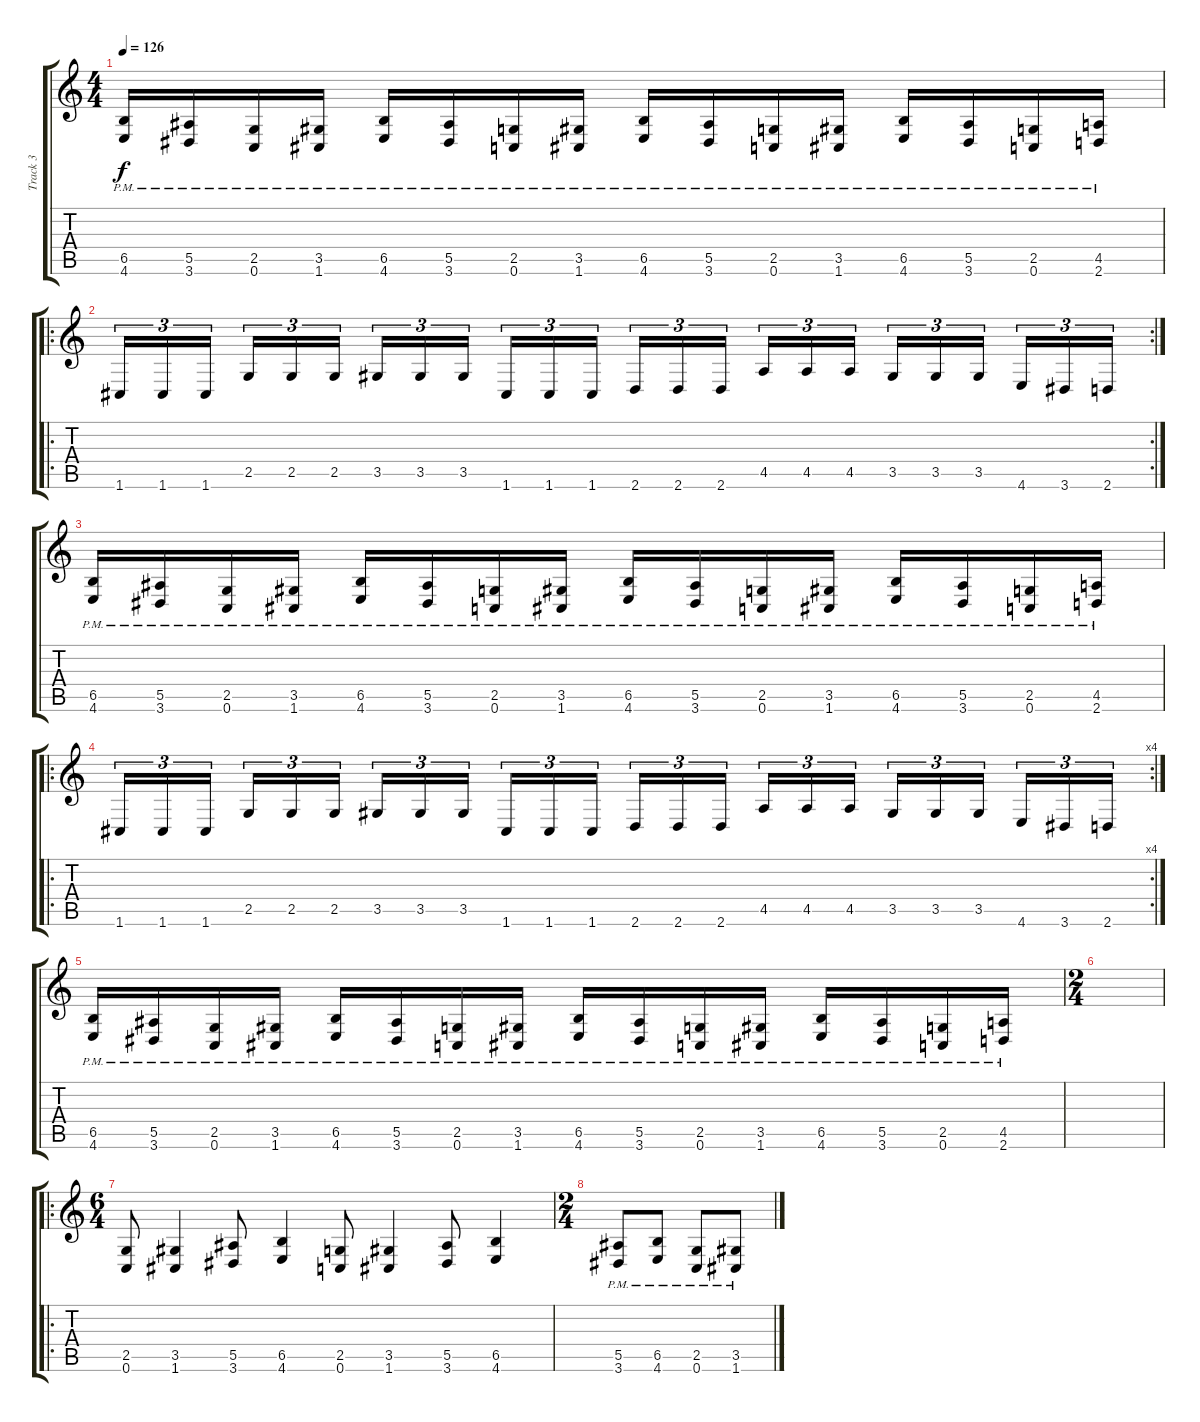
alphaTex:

\track ("Track 3" "Track 3") {instrument overdrivenguitar}
\staff {score tabs}
\tuning (C4 G3 Eb3 Bb2 F2 C2) {hide}
\ts (4 4)
\tempo 126
\clef g2
\ks c
(6.5{pm} 4.6{pm}).16{dy f} (5.5{pm} 3.6{pm}).16 (2.5{pm} 0.6{pm}).16 (3.5{pm} 1.6{pm}).16 (6.5{pm} 4.6{pm}).16 (5.5{pm} 3.6{pm}).16 (2.5{pm} 0.6{pm}).16 (3.5{pm} 1.6{pm}).16 (6.5{pm} 4.6{pm}).16 (5.5{pm} 3.6{pm}).16 (2.5{pm} 0.6{pm}).16 (3.5{pm} 1.6{pm}).16 (6.5{pm} 4.6{pm}).16 (5.5{pm} 3.6{pm}).16 (2.5{pm} 0.6{pm}).16 (4.5{pm} 2.6{pm}).16 |
\ro
\rc 2
1.6.16{tu (3 2)} 1.6.16{tu (3 2)} 1.6.16{tu (3 2) beam splitsecondary} 2.5.16{tu (3 2)} 2.5.16{tu (3 2)} 2.5.16{tu (3 2)} 3.5.16{tu (3 2)} 3.5.16{tu (3 2)} 3.5.16{tu (3 2) beam splitsecondary} 1.6.16{tu (3 2)} 1.6.16{tu (3 2)} 1.6.16{tu (3 2)} 2.6.16{tu (3 2)} 2.6.16{tu (3 2)} 2.6.16{tu (3 2) beam splitsecondary} 4.5.16{tu (3 2)} 4.5.16{tu (3 2)} 4.5.16{tu (3 2)} 3.5.16{tu (3 2)} 3.5.16{tu (3 2)} 3.5.16{tu (3 2) beam splitsecondary} 4.6.16{tu (3 2)} 3.6.16{tu (3 2)} 2.6.16{tu (3 2)} |
(6.5{pm} 4.6{pm}).16 (5.5{pm} 3.6{pm}).16 (2.5{pm} 0.6{pm}).16 (3.5{pm} 1.6{pm}).16 (6.5{pm} 4.6{pm}).16 (5.5{pm} 3.6{pm}).16 (2.5{pm} 0.6{pm}).16 (3.5{pm} 1.6{pm}).16 (6.5{pm} 4.6{pm}).16 (5.5{pm} 3.6{pm}).16 (2.5{pm} 0.6{pm}).16 (3.5{pm} 1.6{pm}).16 (6.5{pm} 4.6{pm}).16 (5.5{pm} 3.6{pm}).16 (2.5{pm} 0.6{pm}).16 (4.5{pm} 2.6{pm}).16 |
\ro
\rc 4
1.6.16{tu (3 2)} 1.6.16{tu (3 2)} 1.6.16{tu (3 2) beam splitsecondary} 2.5.16{tu (3 2)} 2.5.16{tu (3 2)} 2.5.16{tu (3 2)} 3.5.16{tu (3 2)} 3.5.16{tu (3 2)} 3.5.16{tu (3 2) beam splitsecondary} 1.6.16{tu (3 2)} 1.6.16{tu (3 2)} 1.6.16{tu (3 2)} 2.6.16{tu (3 2)} 2.6.16{tu (3 2)} 2.6.16{tu (3 2) beam splitsecondary} 4.5.16{tu (3 2)} 4.5.16{tu (3 2)} 4.5.16{tu (3 2)} 3.5.16{tu (3 2)} 3.5.16{tu (3 2)} 3.5.16{tu (3 2) beam splitsecondary} 4.6.16{tu (3 2)} 3.6.16{tu (3 2)} 2.6.16{tu (3 2)} |
(6.5{pm} 4.6{pm}).16 (5.5{pm} 3.6{pm}).16 (2.5{pm} 0.6{pm}).16 (3.5{pm} 1.6{pm}).16 (6.5{pm} 4.6{pm}).16 (5.5{pm} 3.6{pm}).16 (2.5{pm} 0.6{pm}).16 (3.5{pm} 1.6{pm}).16 (6.5{pm} 4.6{pm}).16 (5.5{pm} 3.6{pm}).16 (2.5{pm} 0.6{pm}).16 (3.5{pm} 1.6{pm}).16 (6.5{pm} 4.6{pm}).16 (5.5{pm} 3.6{pm}).16 (2.5{pm} 0.6{pm}).16 (4.5{pm} 2.6{pm}).16 |
\ts (2 4)
|
\ro
\ts (6 4)
(2.5 0.6).8 (3.5 1.6).4 (5.5 3.6).8 (6.5 4.6).4 (2.5 0.6).8 (3.5 1.6).4 (5.5 3.6).8 (6.5 4.6).4 |
\ts (2 4)
(5.5 3.6{pm}).8 (6.5 4.6{pm}).8 (2.5 0.6{pm}).8 (3.5 1.6{pm}).8
